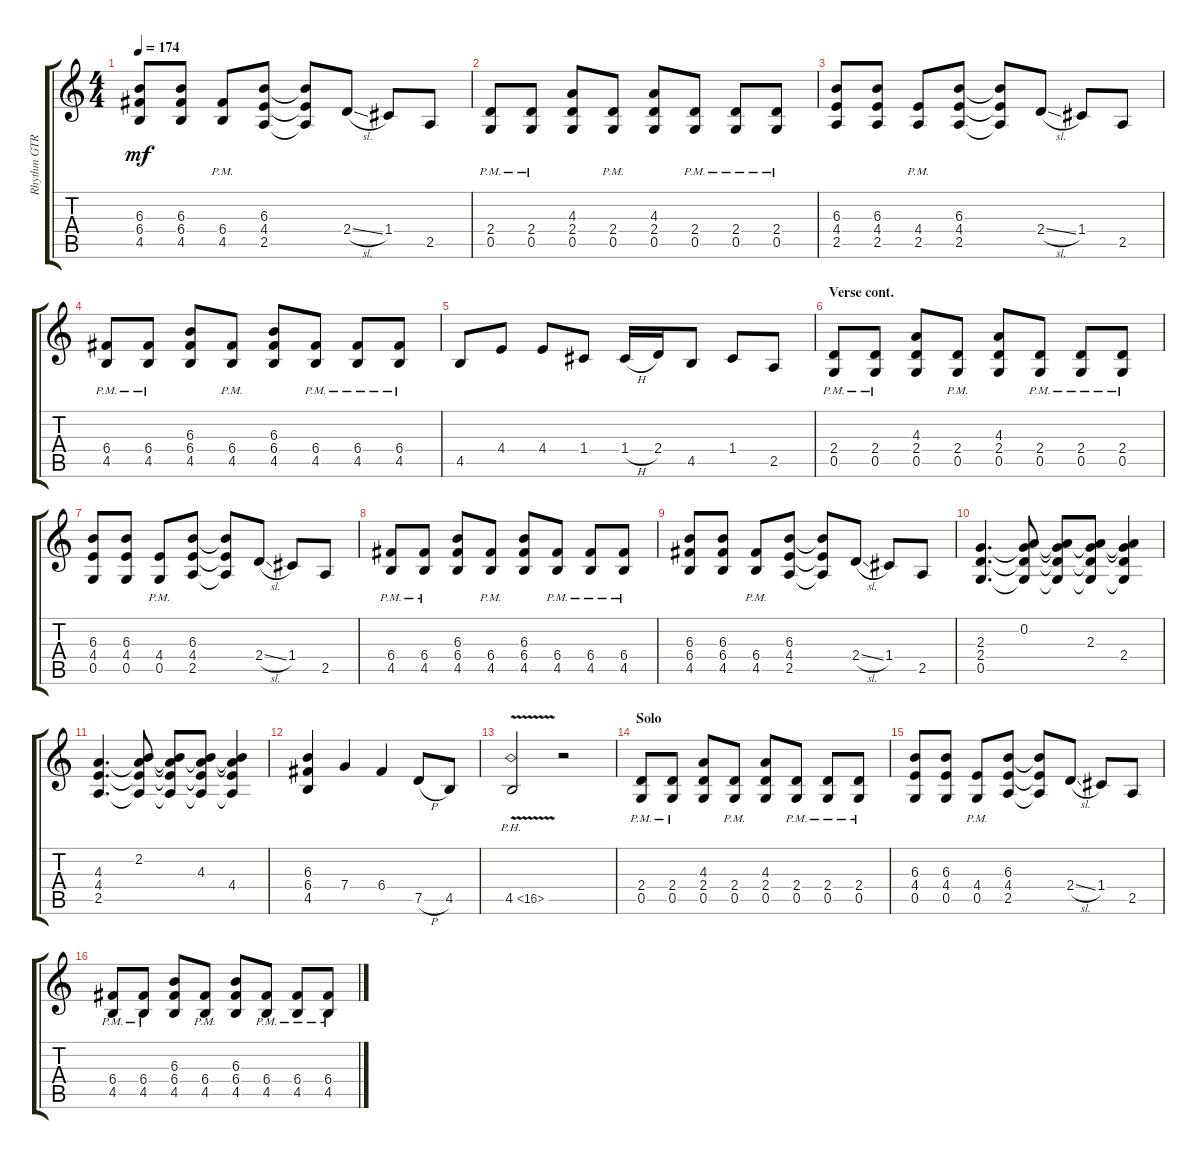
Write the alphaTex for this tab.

\track ("Rhythm GTR 2" "Rhythm GTR") {instrument distortionguitar}
\staff {score tabs}
\tuning (D4 A3 F3 C3 G2 C2) {hide}
\ts (4 4)
\tempo 174
\clef g2
\ks aminor
(6.3 6.4 4.5).8{dy mf} (6.3 6.4 4.5).8 (6.4{pm} 4.5{pm}).8 (6.3 4.4 2.5).8 (6.3{t} 4.4{t} 2.5{t}).8 2.4{sl}.8 1.4.8 2.5.8 |
(2.4{pm} 0.5{pm}).8 (2.4{pm} 0.5{pm}).8 (4.3 2.4 0.5).8 (2.4{pm} 0.5{pm}).8 (4.3 2.4 0.5).8 (2.4{pm} 0.5{pm}).8 (2.4{pm} 0.5{pm}).8 (2.4{pm} 0.5{pm}).8 |
(6.3 4.4 2.5).8 (6.3 4.4 2.5).8 (4.4{pm} 2.5{pm}).8 (6.3 4.4 2.5).8 (6.3{t} 4.4{t} 2.5{t}).8 2.4{sl}.8 1.4.8 2.5.8 |
(6.4{pm} 4.5{pm}).8 (6.4{pm} 4.5{pm}).8 (6.3 6.4 4.5).8 (6.4{pm} 4.5{pm}).8 (6.3 6.4 4.5).8 (6.4{pm} 4.5{pm}).8 (6.4{pm} 4.5{pm}).8 (6.4{pm} 4.5{pm}).8 |
4.5.8 4.4.8 4.4.8 1.4.8 1.4{h}.16 2.4.16 4.5.8 1.4.8 2.5.8 |
\section ("" "Verse cont.")
(2.4{pm} 0.5{pm}).8 (2.4{pm} 0.5{pm}).8 (4.3 2.4 0.5).8 (2.4{pm} 0.5{pm}).8 (4.3 2.4 0.5).8 (2.4{pm} 0.5{pm}).8 (2.4{pm} 0.5{pm}).8 (2.4{pm} 0.5{pm}).8 |
(6.3 4.4 0.5).8 (6.3 4.4 0.5).8 (4.4{pm} 0.5{pm}).8 (6.3 4.4 2.5).8 (6.3{t} 4.4{t} 2.5{t}).8 2.4{sl}.8 1.4.8 2.5.8 |
(6.4{pm} 4.5{pm}).8 (6.4{pm} 4.5{pm}).8 (6.3 6.4 4.5).8 (6.4{pm} 4.5{pm}).8 (6.3 6.4 4.5).8 (6.4{pm} 4.5{pm}).8 (6.4{pm} 4.5{pm}).8 (6.4{pm} 4.5{pm}).8 |
(6.3 6.4 4.5).8 (6.3 6.4 4.5).8 (6.4{pm} 4.5{pm}).8 (6.3 4.4 2.5).8 (6.3{t} 4.4{t} 2.5{t}).8 2.4{sl}.8 1.4.8 2.5.8 |
(2.3 2.4 0.5).4{d} (0.2 2.3{t} 2.4{t} 0.5{t}).8 (0.2{t} 2.3{t} 2.4{t} 0.5{t}).8 (0.2{t} 2.3 2.4{t} 0.5{t}).8 (0.2{t} 2.3{t} 2.4 0.5{t}).4 |
(4.3 4.4 2.5).4{d} (2.2 4.3{t} 4.4{t} 2.5{t}).8 (2.2{t} 4.3{t} 4.4{t} 2.5{t}).8 (2.2{t} 4.3 4.4{t} 2.5{t}).8 (2.2{t} 4.3{t} 4.4 2.5{t}).4 |
(6.3 6.4 4.5).4 7.4.4 6.4.4 7.5{h}.8 4.5.8 |
4.5{ph 12 v}.2 r.2 |
\section ("" "Solo")
(2.4{pm} 0.5{pm}).8 (2.4{pm} 0.5{pm}).8 (4.3 2.4 0.5).8 (2.4{pm} 0.5{pm}).8 (4.3 2.4 0.5).8 (2.4{pm} 0.5{pm}).8 (2.4{pm} 0.5{pm}).8 (2.4{pm} 0.5{pm}).8 |
(6.3 4.4 0.5).8 (6.3 4.4 0.5).8 (4.4{pm} 0.5{pm}).8 (6.3 4.4 2.5).8 (6.3{t} 4.4{t} 2.5{t}).8 2.4{sl}.8 1.4.8 2.5.8 |
(6.4{pm} 4.5{pm}).8 (6.4{pm} 4.5{pm}).8 (6.3 6.4 4.5).8 (6.4{pm} 4.5{pm}).8 (6.3 6.4 4.5).8 (6.4{pm} 4.5{pm}).8 (6.4{pm} 4.5{pm}).8 (6.4{pm} 4.5{pm}).8
